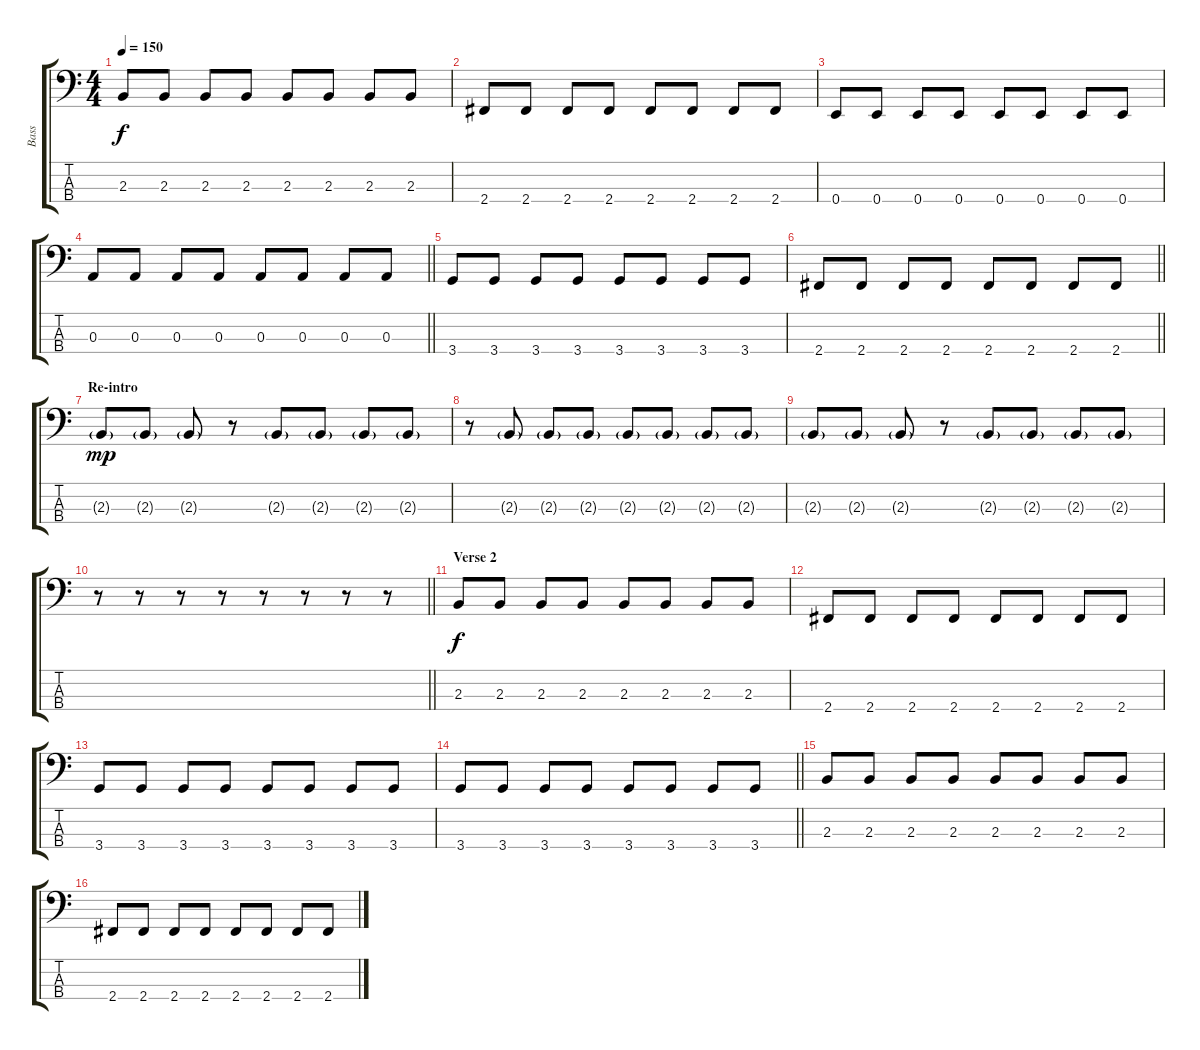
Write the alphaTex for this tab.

\track ("Bass" "Bass") {instrument electricbassfinger}
\staff {score tabs}
\tuning (G2 D2 A1 E1) {hide}
\ts (4 4)
\tempo 150
\clef f4
\ks c
2.3.8{dy f} 2.3.8 2.3.8 2.3.8 2.3.8 2.3.8 2.3.8 2.3.8 |
2.4.8 2.4.8 2.4.8 2.4.8 2.4.8 2.4.8 2.4.8 2.4.8 |
0.4.8 0.4.8 0.4.8 0.4.8 0.4.8 0.4.8 0.4.8 0.4.8 |
\barLineRight lightlight
0.3.8 0.3.8 0.3.8 0.3.8 0.3.8 0.3.8 0.3.8 0.3.8 |
3.4.8 3.4.8 3.4.8 3.4.8 3.4.8 3.4.8 3.4.8 3.4.8 |
\barLineRight lightlight
2.4.8 2.4.8 2.4.8 2.4.8 2.4.8 2.4.8 2.4.8 2.4.8 |
\section ("" "Re-intro")
2.3{g}.8{dy mp} 2.3{g}.8 2.3{g}.8 r.8 2.3{g}.8 2.3{g}.8 2.3{g}.8 2.3{g}.8 |
r.8 2.3{g}.8 2.3{g}.8 2.3{g}.8 2.3{g}.8 2.3{g}.8 2.3{g}.8 2.3{g}.8 |
2.3{g}.8 2.3{g}.8 2.3{g}.8 r.8 2.3{g}.8 2.3{g}.8 2.3{g}.8 2.3{g}.8 |
\barLineRight lightlight
r.8 r.8 r.8 r.8 r.8 r.8 r.8 r.8 |
\section ("" "Verse 2")
2.3.8{dy f} 2.3.8 2.3.8 2.3.8 2.3.8 2.3.8 2.3.8 2.3.8 |
2.4.8 2.4.8 2.4.8 2.4.8 2.4.8 2.4.8 2.4.8 2.4.8 |
3.4.8 3.4.8 3.4.8 3.4.8 3.4.8 3.4.8 3.4.8 3.4.8 |
\barLineRight lightlight
3.4.8 3.4.8 3.4.8 3.4.8 3.4.8 3.4.8 3.4.8 3.4.8 |
2.3.8 2.3.8 2.3.8 2.3.8 2.3.8 2.3.8 2.3.8 2.3.8 |
2.4.8 2.4.8 2.4.8 2.4.8 2.4.8 2.4.8 2.4.8 2.4.8
